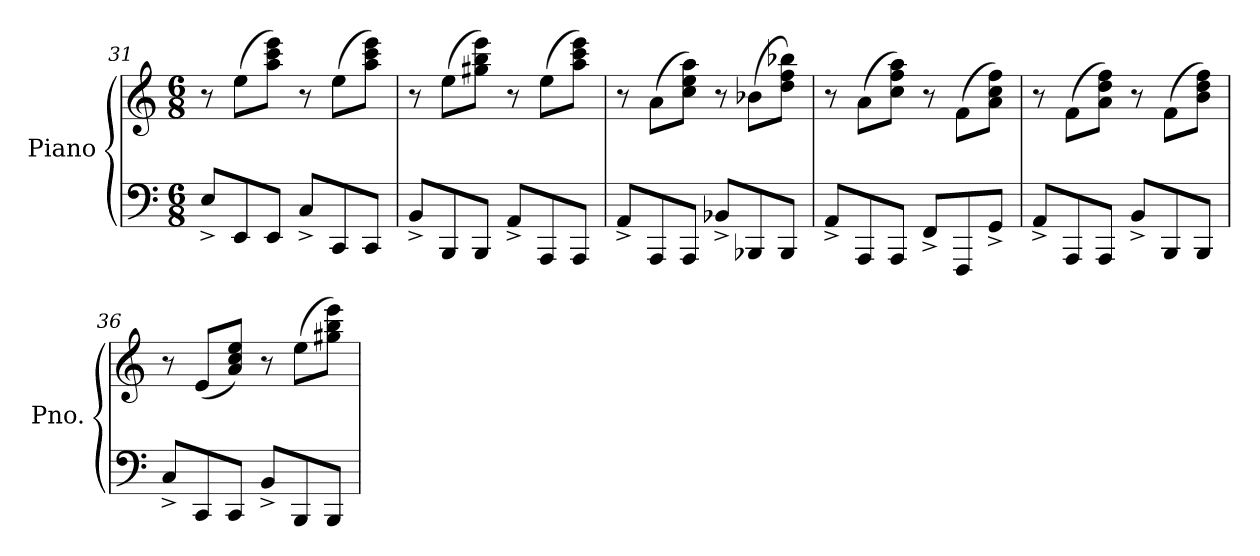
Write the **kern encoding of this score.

**kern	**kern
*part1	*part1
*staff2	*staff1
*I"Piano	*
*I'Pno.	*
*clefF4	*clefG2
*k[]	*k[]
*M6/8	*M6/8
=31	=31
8E^/L	8r
8EE/	(>8ee\L
8EE/J	8aa\ 8ccc\ 8eee\J)
8C^/L	8r
8CC/	(>8ee\L
8CC/J	8aa\ 8ccc\ 8eee\J)
!!LO:PB:g=z
=32	=32
8BB^/L	8r
8BBB/	(>8ee\L
8BBB/J	8gg#X\ 8bb\ 8eee\J)
8AA^/L	8r
8AAA/	(>8ee\L
8AAA/J	8aa\ 8ccc\ 8eee\J)
=33	=33
8AA^/L	8r
8AAA/	(>8a\L
8AAA/J	8cc\ 8ee\ 8aa\J)
8BB-X^/L	8r
8BBB-X/	(>8b-X\L
8BBB-/J	8dd\ 8ff\ 8bb-X\J)
=34	=34
8AA^/L	8r
8AAA/	(>8a\L
8AAA/J	8cc\ 8ff\ 8aa\J)
8FF^/L	8r
8FFF/	(>8f\L
8GG^/J	8a\ 8cc\ 8ff\J)
=35	=35
8AA^/L	8r
8AAA/	(>8f\L
8AAA/J	8a\ 8dd\ 8ff\J)
8BB^/L	8r
8BBB/	(>8f\L
8BBB/J	8b\ 8dd\ 8ff\J)
=36	=36
8C^/L	8r
8CC/	(<8e/L
8CC/J	8a/ 8cc/ 8ee/J)
8BB^/L	8r
8BBB/	(>8ee\L
8BBB/J	8gg#X\ 8bb\ 8eee\J)
=	=
*-	*-
